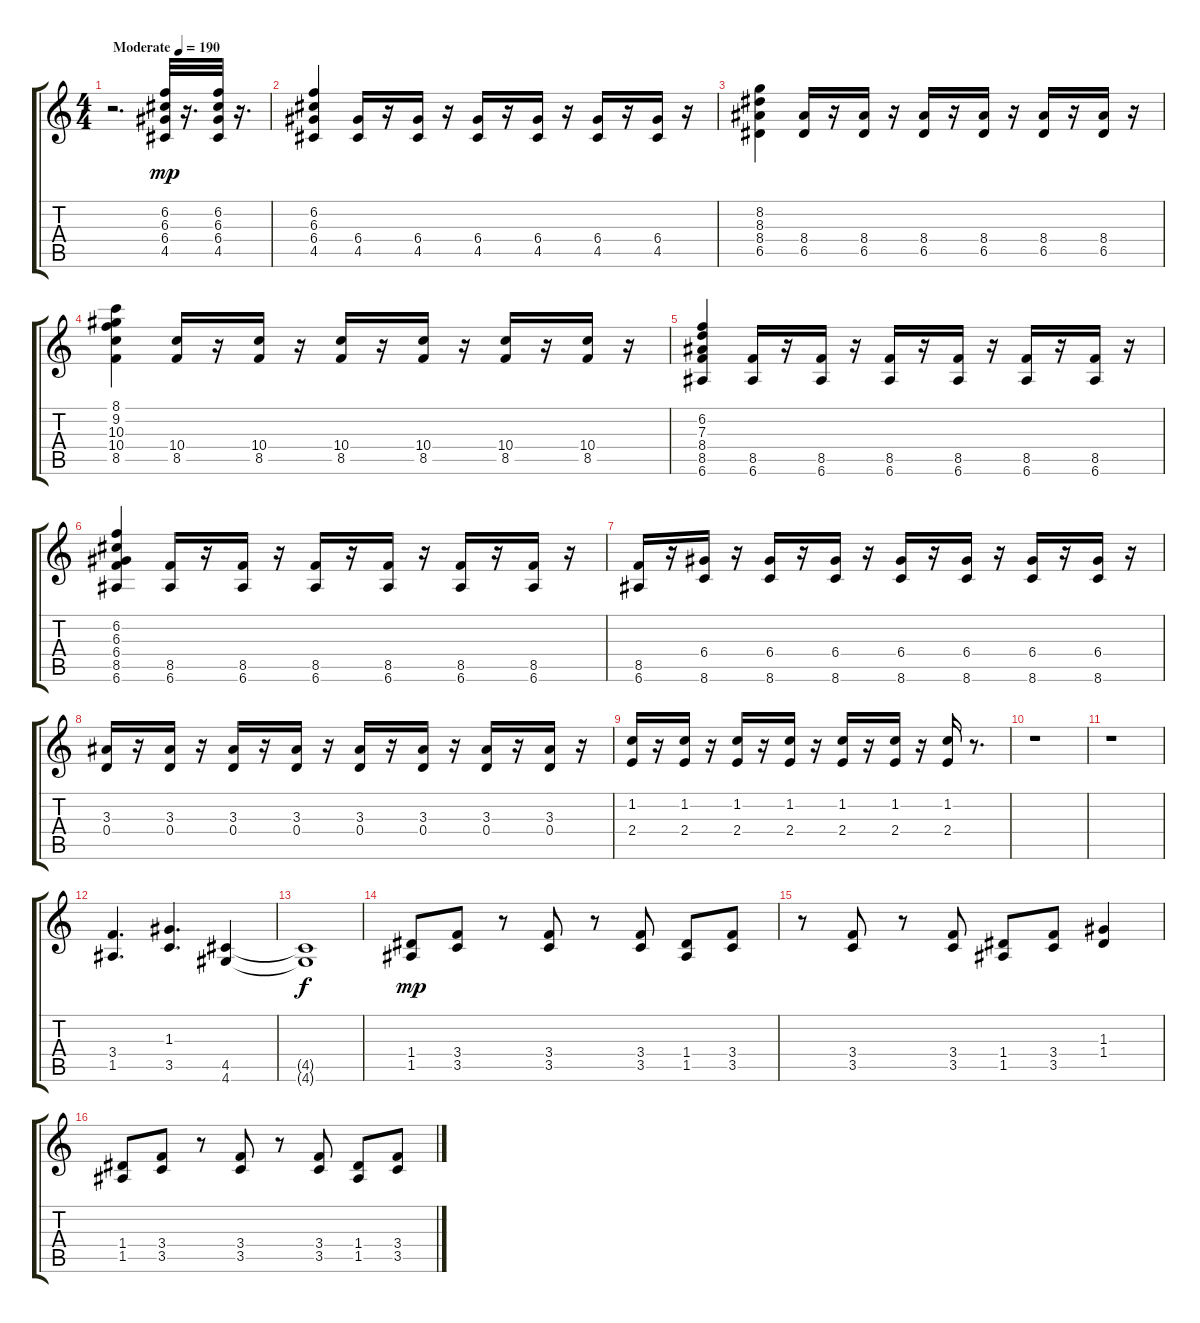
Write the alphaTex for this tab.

\track "" {instrument distortionguitar}
\staff {score tabs}
\tuning (E4 B3 G3 D3 A2 E2) {hide}
\ts (4 4)
\tempo (190 "Moderate")
\clef g2
\ks c
r.2{d dy mp instrument distortionguitar} (6.2 6.3 6.4 4.5).32 r.16{d} (6.2 6.3 6.4 4.5).32 r.16{d} |
(6.2 6.3 6.4 4.5).4 (6.4 4.5).16 r.16 (6.4 4.5).16 r.16 (6.4 4.5).16 r.16 (6.4 4.5).16 r.16 (6.4 4.5).16 r.16 (6.4 4.5).16 r.16 |
(8.2 8.3 8.4 6.5).4 (8.4 6.5).16 r.16 (8.4 6.5).16 r.16 (8.4 6.5).16 r.16 (8.4 6.5).16 r.16 (8.4 6.5).16 r.16 (8.4 6.5).16 r.16 |
(8.1 9.2 10.3 10.4 8.5).4 (10.4 8.5).16 r.16 (10.4 8.5).16 r.16 (10.4 8.5).16 r.16 (10.4 8.5).16 r.16 (10.4 8.5).16 r.16 (10.4 8.5).16 r.16 |
(6.2 7.3 8.4 8.5 6.6).4 (8.5 6.6).16 r.16 (8.5 6.6).16 r.16 (8.5 6.6).16 r.16 (8.5 6.6).16 r.16 (8.5 6.6).16 r.16 (8.5 6.6).16 r.16 |
(6.2 6.3 6.4 8.5 6.6).4 (8.5 6.6).16 r.16 (8.5 6.6).16 r.16 (8.5 6.6).16 r.16 (8.5 6.6).16 r.16 (8.5 6.6).16 r.16 (8.5 6.6).16 r.16 |
(8.5 6.6).16 r.16 (6.4 8.6).16 r.16 (6.4 8.6).16 r.16 (6.4 8.6).16 r.16 (6.4 8.6).16 r.16 (6.4 8.6).16 r.16 (6.4 8.6).16 r.16 (6.4 8.6).16 r.16 |
(3.3 0.4).16 r.16 (3.3 0.4).16 r.16 (3.3 0.4).16 r.16 (3.3 0.4).16 r.16 (3.3 0.4).16 r.16 (3.3 0.4).16 r.16 (3.3 0.4).16 r.16 (3.3 0.4).16 r.16 |
(1.2 2.4).16 r.16 (1.2 2.4).16 r.16 (1.2 2.4).16 r.16 (1.2 2.4).16 r.16 (1.2 2.4).16 r.16 (1.2 2.4).16 r.16 (1.2 2.4).16 r.8{d} |
r.1 |
r.1 |
(3.4 1.5).4{d} (1.3 3.5).4{d} (4.5 4.6).4 |
(4.5{t} 4.6{t}).1{dy f} |
(1.4 1.5).8{dy mp} (3.4 3.5).8 r.8 (3.4 3.5).8 r.8 (3.4 3.5).8 (1.4 1.5).8 (3.4 3.5).8 |
r.8 (3.4 3.5).8 r.8 (3.4 3.5).8 (1.4 1.5).8 (3.4 3.5).8 (1.3 1.4).4 |
(1.4 1.5).8 (3.4 3.5).8 r.8 (3.4 3.5).8 r.8 (3.4 3.5).8 (1.4 1.5).8 (3.4 3.5).8
